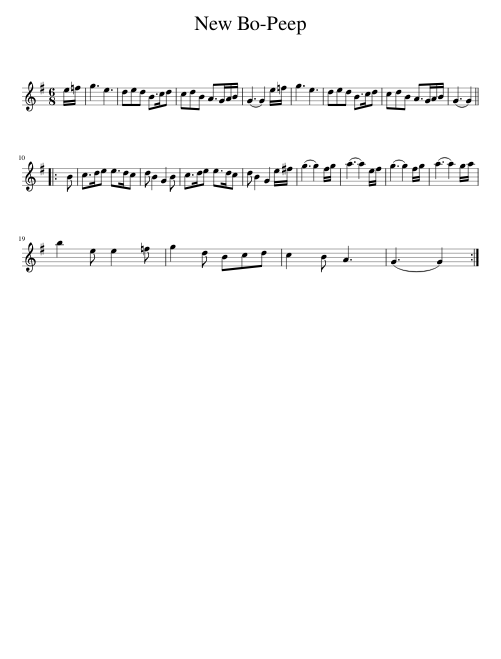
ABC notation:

X:1
L:1/8
M:6/8
I:linebreak $
K:G
V:1 treble
V:1
 e/=f/ | g3 e3 | ded B>cd | cdB A>GA/B/ | (G3 G2) e/=f/ | %5
 g3 e3 | ded B>cd | cdB A>GA/B/ | (G3 G2) |:$ B | %10
 c>de e>dc | d B2 G2 B | c>de e>dc | d B2 G2 e/^f/ | (g3 g2) f/g/ | %15
 (a3 a2) e/f/ | (g3 g2) f/g/ | (a3 a2) g/a/ |$ b2 e e2 =f | g2 d Bcd | %20
 c2 B A3 | (G3 G2) :| %22
